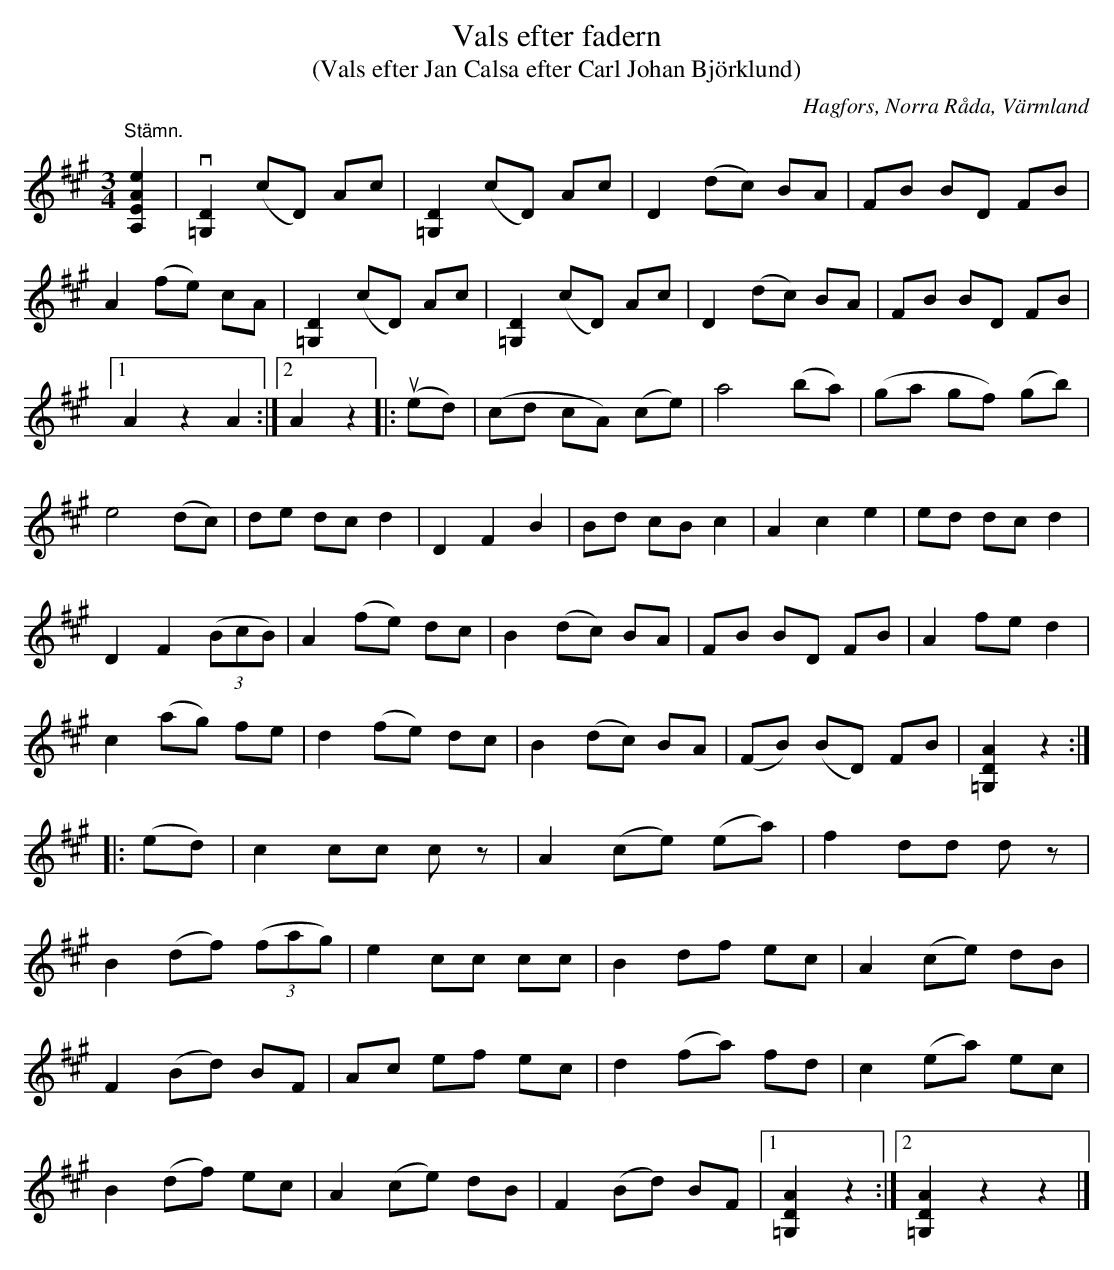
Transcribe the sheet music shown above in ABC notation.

X:1
T:Vals efter fadern
T:(Vals efter Jan Calsa efter Carl Johan Björklund)
O:Hagfors, Norra Råda, Värmland
L:1/8
M:3/4
K:A
"^Stämn." [A,EAe]2 | v[=G,D]2 (cD) Ac | [=G,D]2 (cD) Ac | D2 (dc) BA | FB BD FB |
A2 (fe) cA | [=G,D]2 (cD) Ac | [=G,D]2 (cD) Ac | D2 (dc) BA | FB BD FB |1
A2 z2 A2 :|2 A2 z2 |: (ued) | (cd cA) (ce) | a4 (ba) | (ga gf) (gb) |
e4 (dc) | de dc d2 | D2 F2 B2 | Bd cB c2 | A2 c2 e2 | ed dc d2 |
D2 F2 (3(BcB) | A2 (fe) dc | B2 (dc) BA | FB BD FB | A2 fe d2 |
c2 (ag) fe | d2 (fe) dc | B2 (dc) BA | (FB) (BD) FB | [=G,DA]2 z2 ::
(ed) | c2 cc c z | A2 (ce) (ea) | f2 dd d z |
B2 (df) (3(fag) | e2 cc cc | B2 df ec | A2 (ce) dB |
F2 (Bd) BF | Ac ef ec | d2 (fa) fd | c2 (ea) ec |
B2 (df) ec | A2 (ce) dB | F2 (Bd) BF |1 [=G,DA]2 z2 :|2 [=G,DA]2 z2 z2 |]
